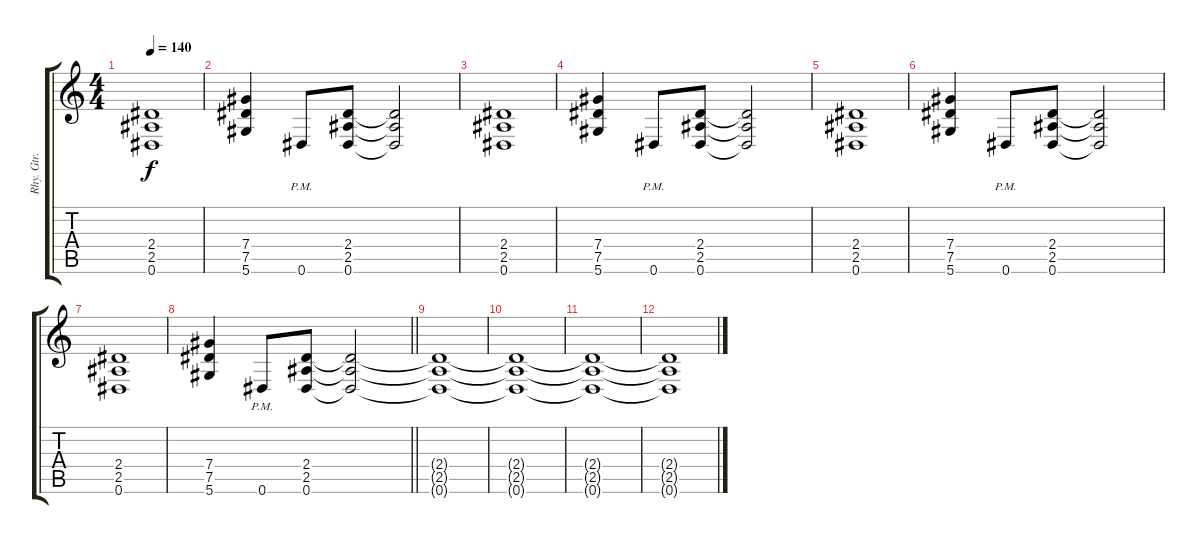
\track ("Rhy. Gtr. 1" "Rhy. Gtr. ") {instrument distortionguitar}
\staff {score tabs}
\tuning (Eb4 Bb3 Gb3 Db3 Ab2 Eb2) {hide}
\ts (4 4)
\section ("" "")
\tempo 140
\clef g2
\ks c
(2.4 2.5 0.6).1{dy f} |
(7.4 7.5 5.6).4 0.6{pm}.8 (2.4 2.5 0.6).8 (2.4{t} 2.5{t} 0.6{t}).2 |
(2.4 2.5 0.6).1 |
(7.4 7.5 5.6).4 0.6{pm}.8 (2.4 2.5 0.6).8 (2.4{t} 2.5{t} 0.6{t}).2 |
(2.4 2.5 0.6).1 |
(7.4 7.5 5.6).4 0.6{pm}.8 (2.4 2.5 0.6).8 (2.4{t} 2.5{t} 0.6{t}).2 |
(2.4 2.5 0.6).1 |
\barLineRight lightlight
(7.4 7.5 5.6).4 0.6{pm}.8 (2.4 2.5 0.6).8 (2.4{t} 2.5{t} 0.6{t}).2 |
(2.4{t} 2.5{t} 0.6{t}).1 |
(2.4{t} 2.5{t} 0.6{t}).1 |
(2.4{t} 2.5{t} 0.6{t}).1 |
(2.4{t} 2.5{t} 0.6{t}).1
